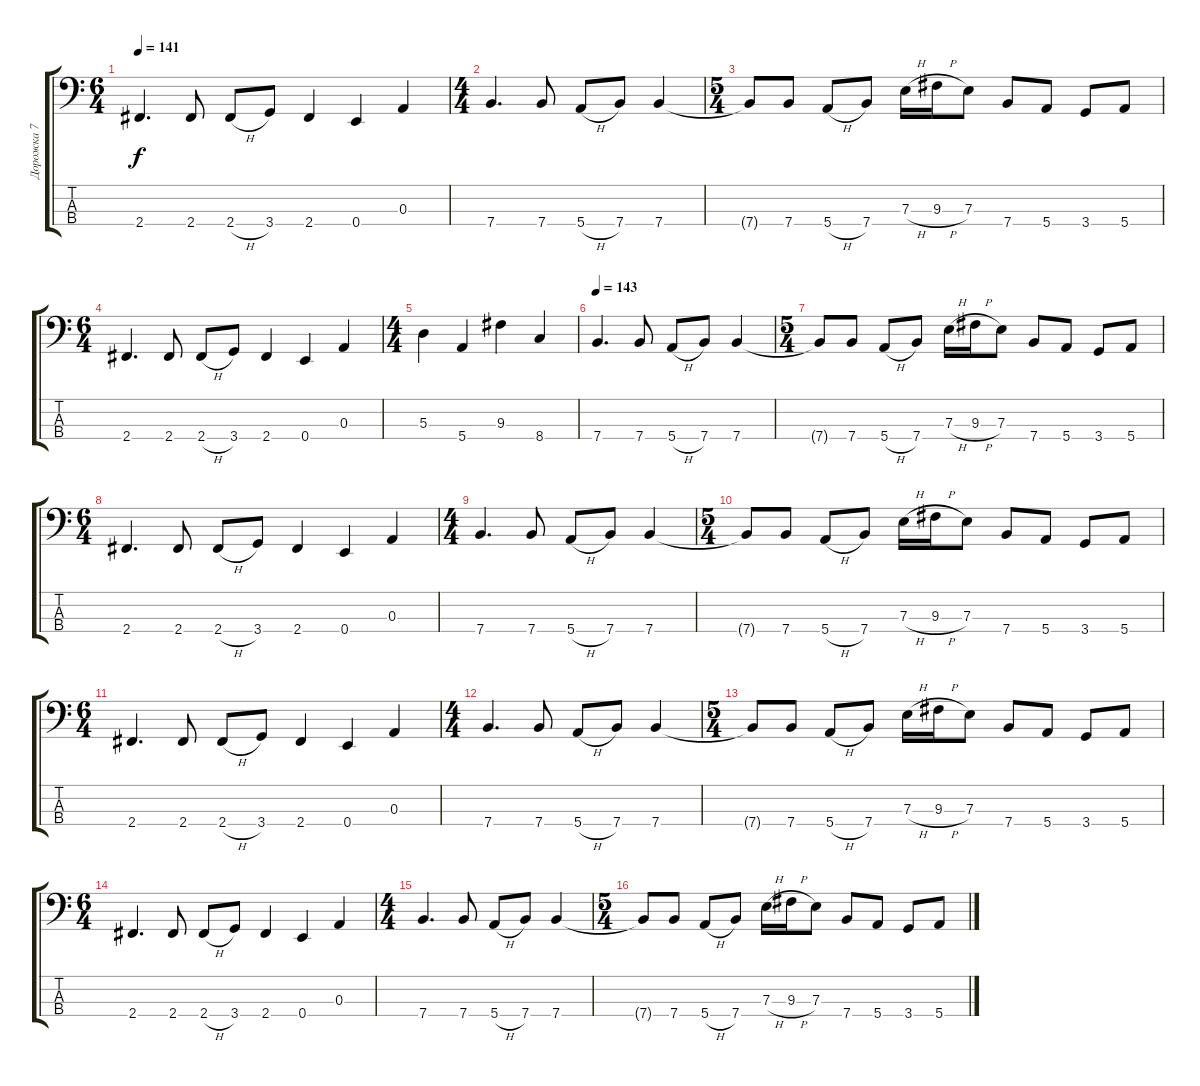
\track ("Дорожка 7" "Дорожка 7") {instrument electricbassfinger}
\staff {score tabs}
\tuning (G2 D2 A1 E1) {hide}
\ts (6 4)
\tempo 141
\clef f4
\ks c
2.4.4{d dy f} 2.4.8 2.4{h}.8 3.4.8 2.4.4 0.4.4 0.3.4 |
\ts (4 4)
7.4.4{d} 7.4.8 5.4{h}.8 7.4.8 7.4.4 |
\ts (5 4)
7.4{t}.8 7.4.8 5.4{h}.8 7.4.8 7.3{h}.16 9.3{h}.16 7.3.8 7.4.8 5.4.8 3.4.8 5.4.8 |
\ts (6 4)
2.4.4{d} 2.4.8 2.4{h}.8 3.4.8 2.4.4 0.4.4 0.3.4 |
\ts (4 4)
5.3.4 5.4.4 9.3.4 8.4.4 |
\tempo 143
7.4.4{d} 7.4.8 5.4{h}.8 7.4.8 7.4.4 |
\ts (5 4)
7.4{t}.8 7.4.8 5.4{h}.8 7.4.8 7.3{h}.16 9.3{h}.16 7.3.8 7.4.8 5.4.8 3.4.8 5.4.8 |
\ts (6 4)
2.4.4{d} 2.4.8 2.4{h}.8 3.4.8 2.4.4 0.4.4 0.3.4 |
\ts (4 4)
7.4.4{d} 7.4.8 5.4{h}.8 7.4.8 7.4.4 |
\ts (5 4)
7.4{t}.8 7.4.8 5.4{h}.8 7.4.8 7.3{h}.16 9.3{h}.16 7.3.8 7.4.8 5.4.8 3.4.8 5.4.8 |
\ts (6 4)
2.4.4{d} 2.4.8 2.4{h}.8 3.4.8 2.4.4 0.4.4 0.3.4 |
\ts (4 4)
7.4.4{d} 7.4.8 5.4{h}.8 7.4.8 7.4.4 |
\ts (5 4)
7.4{t}.8 7.4.8 5.4{h}.8 7.4.8 7.3{h}.16 9.3{h}.16 7.3.8 7.4.8 5.4.8 3.4.8 5.4.8 |
\ts (6 4)
2.4.4{d} 2.4.8 2.4{h}.8 3.4.8 2.4.4 0.4.4 0.3.4 |
\ts (4 4)
7.4.4{d} 7.4.8 5.4{h}.8 7.4.8 7.4.4 |
\ts (5 4)
7.4{t}.8 7.4.8 5.4{h}.8 7.4.8 7.3{h}.16 9.3{h}.16 7.3.8 7.4.8 5.4.8 3.4.8 5.4.8
